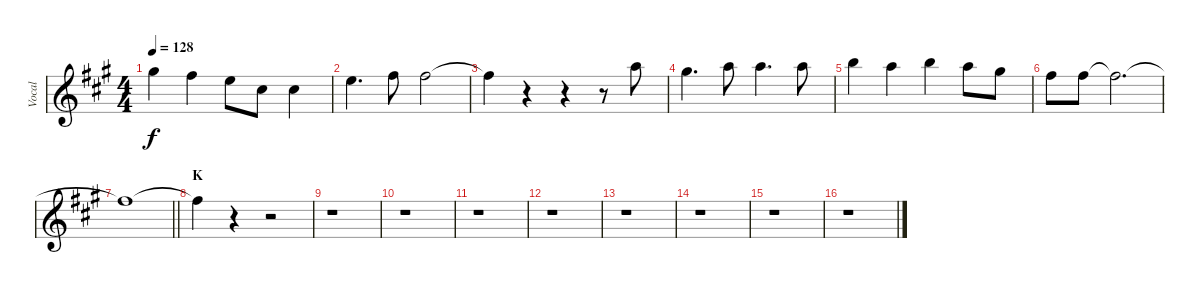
\track ("Vocal" "Vocal") {instrument synthvoice}
\staff {score}
\tuning (E5 B4 G4 D4 A3 E3 B2) {hide}
\ts (4 4)
\tempo 128
\clef g2
\ks a
4.1.4{dy f} 2.1.4 5.2.8 2.2.8 2.2.4 |
5.2.4{d} 2.1.8 2.1.2 |
2.1{t}.4 r.4 r.4 r.8 5.1.8 |
4.1.4{d} 5.1.8 5.1.4{d} 5.1.8 |
7.1.4 5.1.4 7.1.4 5.1.8 4.1.8 |
2.1.8 2.1.8 2.1{t}.2{d} |
\barLineRight lightlight
2.1{t}.1 |
\section ("" "K")
2.1{t}.4 r.4 r.2 |
r.1 |
r.1 |
r.1 |
r.1 |
r.1 |
r.1 |
r.1 |
r.1
